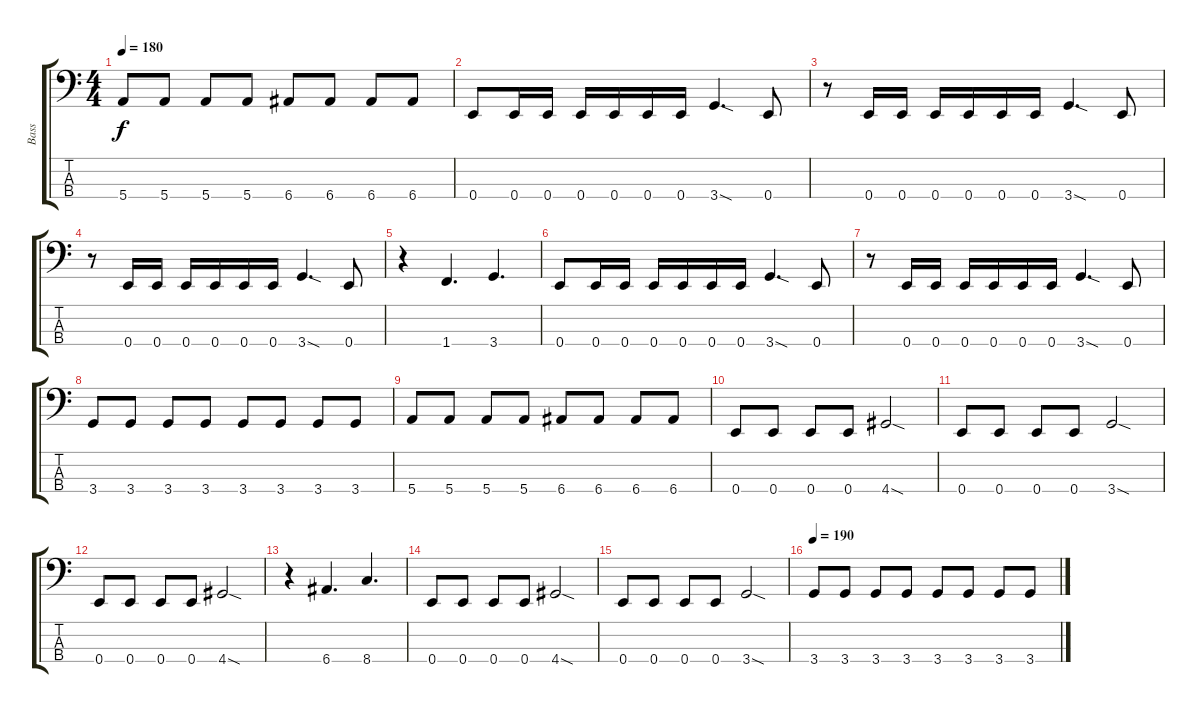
\track ("Bass" "Bass") {instrument electricbasspick}
\staff {score tabs}
\tuning (G2 D2 A1 E1) {hide}
\ts (4 4)
\tempo 180
\clef f4
\ks c
5.4.8{dy f} 5.4.8 5.4.8 5.4.8 6.4.8 6.4.8 6.4.8 6.4.8 |
0.4.8 0.4.16 0.4.16 0.4.16 0.4.16 0.4.16 0.4.16 3.4{sod}.4{d} 0.4.8 |
r.8 0.4.16 0.4.16 0.4.16 0.4.16 0.4.16 0.4.16 3.4{sod}.4{d} 0.4.8 |
r.8 0.4.16 0.4.16 0.4.16 0.4.16 0.4.16 0.4.16 3.4{sod}.4{d} 0.4.8 |
r.4 1.4.4{d} 3.4.4{d} |
0.4.8 0.4.16 0.4.16 0.4.16 0.4.16 0.4.16 0.4.16 3.4{sod}.4{d} 0.4.8 |
r.8 0.4.16 0.4.16 0.4.16 0.4.16 0.4.16 0.4.16 3.4{sod}.4{d} 0.4.8 |
3.4.8 3.4.8 3.4.8 3.4.8 3.4.8 3.4.8 3.4.8 3.4.8 |
5.4.8 5.4.8 5.4.8 5.4.8 6.4.8 6.4.8 6.4.8 6.4.8 |
0.4.8 0.4.8 0.4.8 0.4.8 4.4{sod}.2 |
0.4.8 0.4.8 0.4.8 0.4.8 3.4{sod}.2 |
0.4.8 0.4.8 0.4.8 0.4.8 4.4{sod}.2 |
r.4 6.4.4{d} 8.4.4{d} |
0.4.8 0.4.8 0.4.8 0.4.8 4.4{sod}.2 |
0.4.8 0.4.8 0.4.8 0.4.8 3.4{sod}.2 |
\tempo 190
3.4.8 3.4.8 3.4.8 3.4.8 3.4.8 3.4.8 3.4.8 3.4.8
